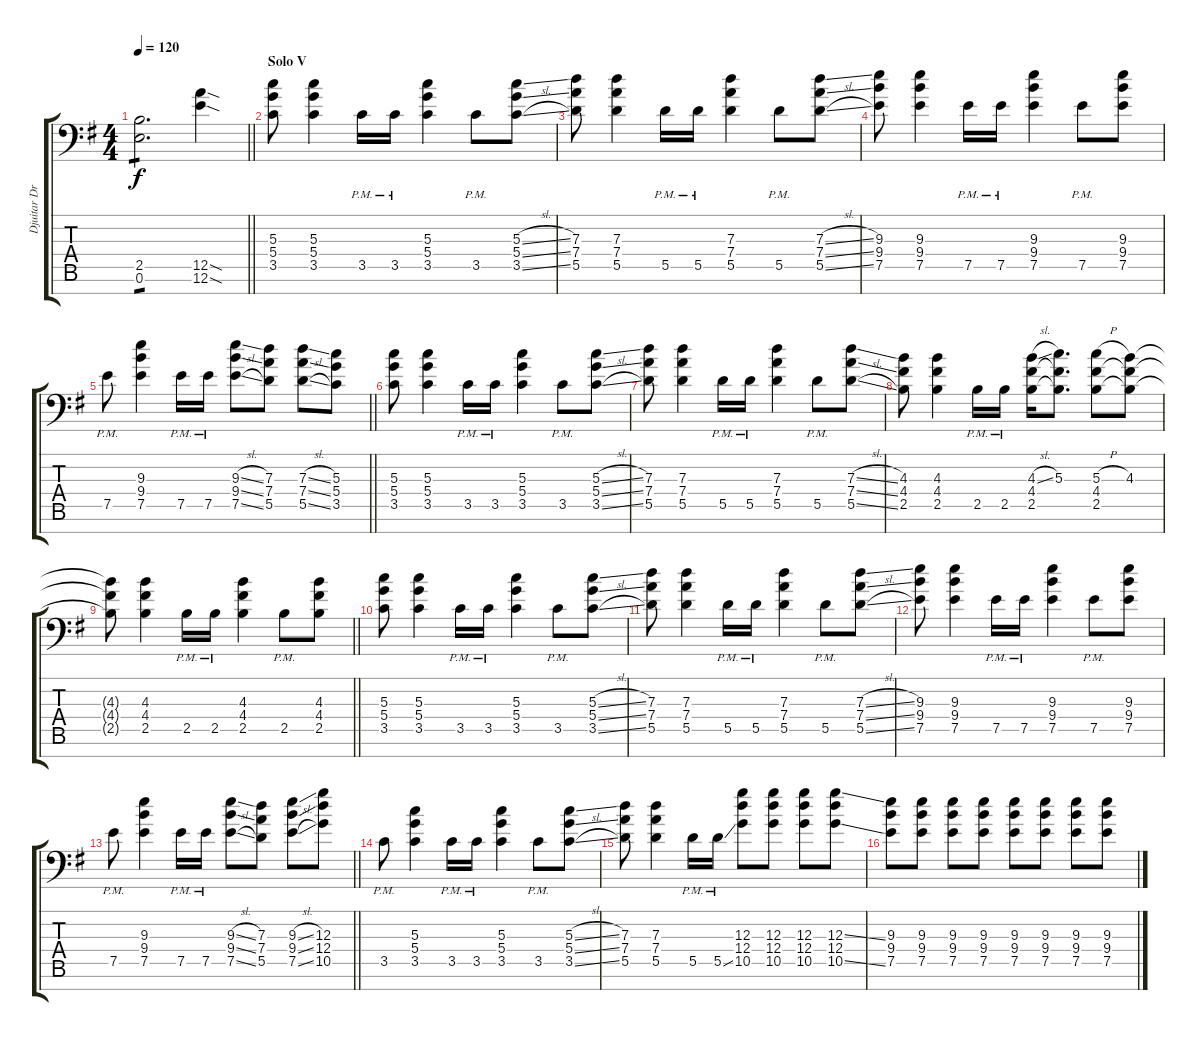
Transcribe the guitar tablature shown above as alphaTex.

\track ("Djuitar Dropped A" "Djuitar Dr") {instrument distortionguitar}
\staff {score tabs}
\tuning (E4 B3 G3 D3 A2 E2 A1) {hide}
\ts (4 4)
\tempo 120
\clef f4
\barLineRight lightlight
\ks eminor
(2.5 0.6).2{d tp 1 dy f} (12.5{sod} 12.6{sod}).4 |
\section ("" "Solo V")
(5.3 5.4 3.5).8 (5.3 5.4 3.5).4 3.5{pm}.16 3.5{pm}.16 (5.3 5.4 3.5).4 3.5{pm}.8 (5.3{sl} 5.4{sl} 3.5{sl}).8 |
(7.3 7.4 5.5).8 (7.3 7.4 5.5).4 5.5{pm}.16 5.5{pm}.16 (7.3 7.4 5.5).4 5.5{pm}.8 (7.3{sl} 7.4{sl} 5.5{sl}).8 |
(9.3 9.4 7.5).8 (9.3 9.4 7.5).4 7.5{pm}.16 7.5{pm}.16 (9.3 9.4 7.5).4 7.5{pm}.8 (9.3 9.4 7.5).8 |
\barLineRight lightlight
7.5{pm}.8 (9.3 9.4 7.5).4 7.5{pm}.16 7.5{pm}.16 (9.3{sl} 9.4{sl} 7.5{sl}).8 (7.3 7.4 5.5).8 (7.3{sl} 7.4{sl} 5.5{sl}).8 (5.3 5.4 3.5).8 |
(5.3 5.4 3.5).8 (5.3 5.4 3.5).4 3.5{pm}.16 3.5{pm}.16 (5.3 5.4 3.5).4 3.5{pm}.8 (5.3{sl} 5.4{sl} 3.5{sl}).8 |
(7.3 7.4 5.5).8 (7.3 7.4 5.5).4 5.5{pm}.16 5.5{pm}.16 (7.3 7.4 5.5).4 5.5{pm}.8 (7.3{sl} 7.4{sl} 5.5{sl}).8 |
(4.3 4.4 2.5).8 (4.3 4.4 2.5).4 2.5{pm}.16 2.5{pm}.16 (4.3{sl} 4.4 2.5).16 (5.3 4.4{t} 2.5{t}).8{d} (5.3{h} 4.4 2.5).8 (4.3 4.4{t} 2.5{t}).8 |
\barLineRight lightlight
(4.3{t} 4.4{t} 2.5{t}).8 (4.3 4.4 2.5).4 2.5{pm}.16 2.5{pm}.16 (4.3 4.4 2.5).4 2.5{pm}.8 (4.3 4.4 2.5).8 |
(5.3 5.4 3.5).8 (5.3 5.4 3.5).4 3.5{pm}.16 3.5{pm}.16 (5.3 5.4 3.5).4 3.5{pm}.8 (5.3{sl} 5.4{sl} 3.5{sl}).8 |
(7.3 7.4 5.5).8 (7.3 7.4 5.5).4 5.5{pm}.16 5.5{pm}.16 (7.3 7.4 5.5).4 5.5{pm}.8 (7.3{sl} 7.4{sl} 5.5{sl}).8 |
(9.3 9.4 7.5).8 (9.3 9.4 7.5).4 7.5{pm}.16 7.5{pm}.16 (9.3 9.4 7.5).4 7.5{pm}.8 (9.3 9.4 7.5).8 |
\barLineRight lightlight
7.5{pm}.8 (9.3 9.4 7.5).4 7.5{pm}.16 7.5{pm}.16 (9.3{sl} 9.4{sl} 7.5{sl}).8 (7.3 7.4 5.5).8 (9.3{sl} 9.4{sl} 7.5{sl}).8 (12.3 12.4 10.5).8 |
3.5{pm}.8 (5.3 5.4 3.5).4 3.5{pm}.16 3.5{pm}.16 (5.3 5.4 3.5).4 3.5{pm}.8 (5.3{sl} 5.4{sl} 3.5{sl}).8 |
(7.3 7.4 5.5).8 (7.3 7.4 5.5).4 5.5{pm}.16 5.5{ss pm}.16 (12.3 12.4 10.5).8 (12.3 12.4 10.5).8 (12.3 12.4 10.5).8 (12.3{ss} 12.4 10.5{ss}).8 |
(9.3 9.4 7.5).8 (9.3 9.4 7.5).8 (9.3 9.4 7.5).8 (9.3 9.4 7.5).8 (9.3 9.4 7.5).8 (9.3 9.4 7.5).8 (9.3 9.4 7.5).8 (9.3{ss} 9.4 7.5{ss}).8
